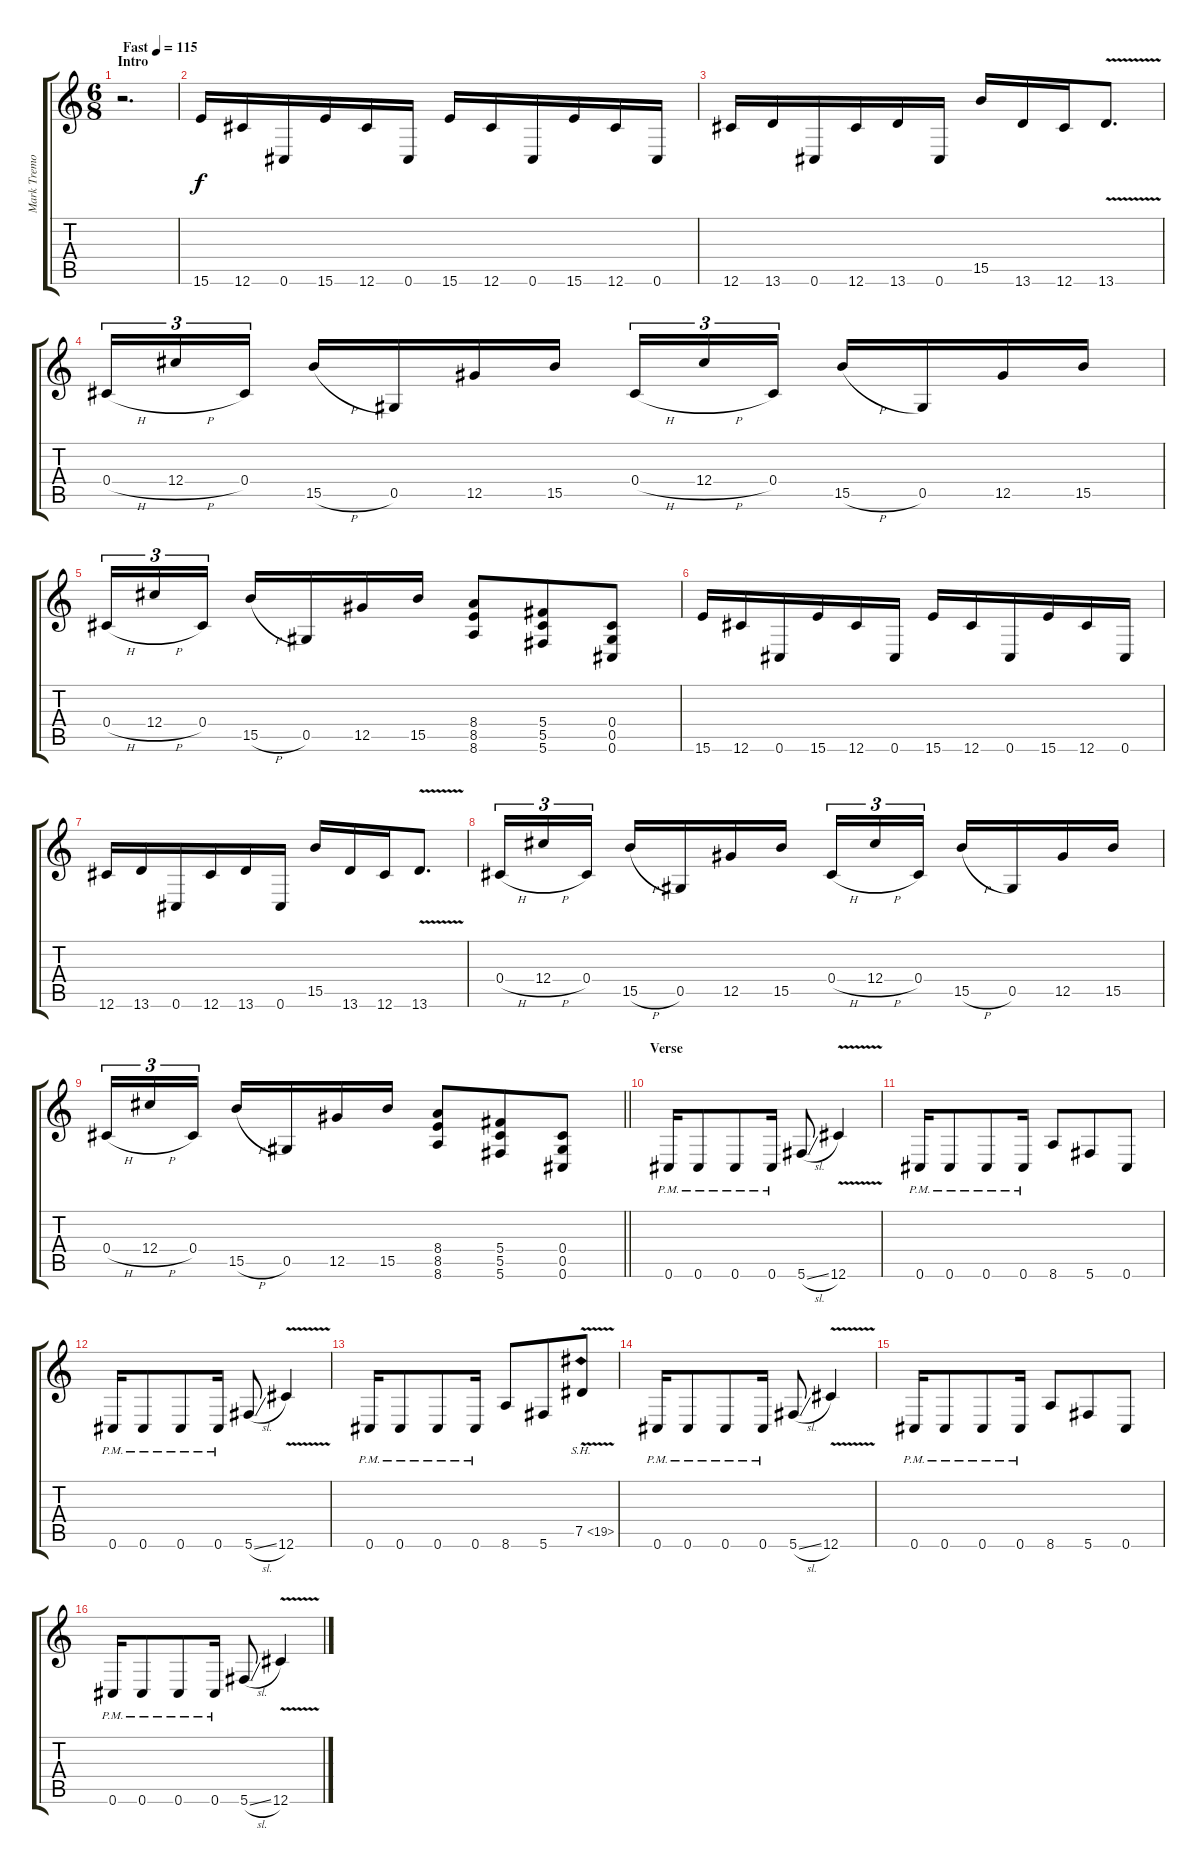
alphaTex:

\track ("Mark Tremonti" "Mark Tremo") {instrument distortionguitar}
\staff {score tabs}
\tuning (Eb4 Bb3 Gb3 Db3 Ab2 Db2) {hide}
\ts (6 8)
\section ("" "Intro")
\tempo (115 "Fast")
\clef g2
\ks c
r.2{d dy f instrument distortionguitar} |
15.6.16 12.6.16 0.6.16 15.6.16 12.6.16 0.6.16 15.6.16 12.6.16 0.6.16 15.6.16 12.6.16 0.6.16 |
12.6.16 13.6.16 0.6.16 12.6.16 13.6.16 0.6.16 15.5.16 13.6.16 12.6.16 13.6{v}.8{d} |
0.4{h}.16{tu (3 2)} 12.4{h}.16{tu (3 2)} 0.4.16{tu (3 2) beam splitsecondary} 15.5{h}.16 0.5.16 12.5.16 15.5.16 0.4{h}.16{tu (3 2)} 12.4{h}.16{tu (3 2)} 0.4.16{tu (3 2) beam splitsecondary} 15.5{h}.16 0.5.16 12.5.16 15.5.16 |
0.4{h}.16{tu (3 2)} 12.4{h}.16{tu (3 2)} 0.4.16{tu (3 2) beam splitsecondary} 15.5{h}.16 0.5.16 12.5.16 15.5.16 (8.4 8.5 8.6).8 (5.4 5.5 5.6).8 (0.4 0.5 0.6).8 |
15.6.16 12.6.16 0.6.16 15.6.16 12.6.16 0.6.16 15.6.16 12.6.16 0.6.16 15.6.16 12.6.16 0.6.16 |
12.6.16 13.6.16 0.6.16 12.6.16 13.6.16 0.6.16 15.5.16 13.6.16 12.6.16 13.6{v}.8{d} |
0.4{h}.16{tu (3 2)} 12.4{h}.16{tu (3 2)} 0.4.16{tu (3 2) beam splitsecondary} 15.5{h}.16 0.5.16 12.5.16 15.5.16 0.4{h}.16{tu (3 2)} 12.4{h}.16{tu (3 2)} 0.4.16{tu (3 2) beam splitsecondary} 15.5{h}.16 0.5.16 12.5.16 15.5.16 |
\barLineRight lightlight
0.4{h}.16{tu (3 2)} 12.4{h}.16{tu (3 2)} 0.4.16{tu (3 2) beam splitsecondary} 15.5{h}.16 0.5.16 12.5.16 15.5.16 (8.4 8.5 8.6).8 (5.4 5.5 5.6).8 (0.4 0.5 0.6).8 |
\section ("" "Verse")
0.6{pm}.16 0.6{pm}.8 0.6{pm}.8 0.6{pm}.16 5.6{sl}.8 12.6{v}.4 |
0.6{pm}.16 0.6{pm}.8 0.6{pm}.8 0.6{pm}.16 8.6.8 5.6.8 0.6.8 |
0.6{pm}.16 0.6{pm}.8 0.6{pm}.8 0.6{pm}.16 5.6{sl}.8 12.6{v}.4 |
0.6{pm}.16 0.6{pm}.8 0.6{pm}.8 0.6{pm}.16 8.6.8 5.6.8 7.5{sh 12 v}.8 |
0.6{pm}.16 0.6{pm}.8 0.6{pm}.8 0.6{pm}.16 5.6{sl}.8 12.6{v}.4 |
0.6{pm}.16 0.6{pm}.8 0.6{pm}.8 0.6{pm}.16 8.6.8 5.6.8 0.6.8 |
0.6{pm}.16 0.6{pm}.8 0.6{pm}.8 0.6{pm}.16 5.6{sl}.8 12.6{v}.4
